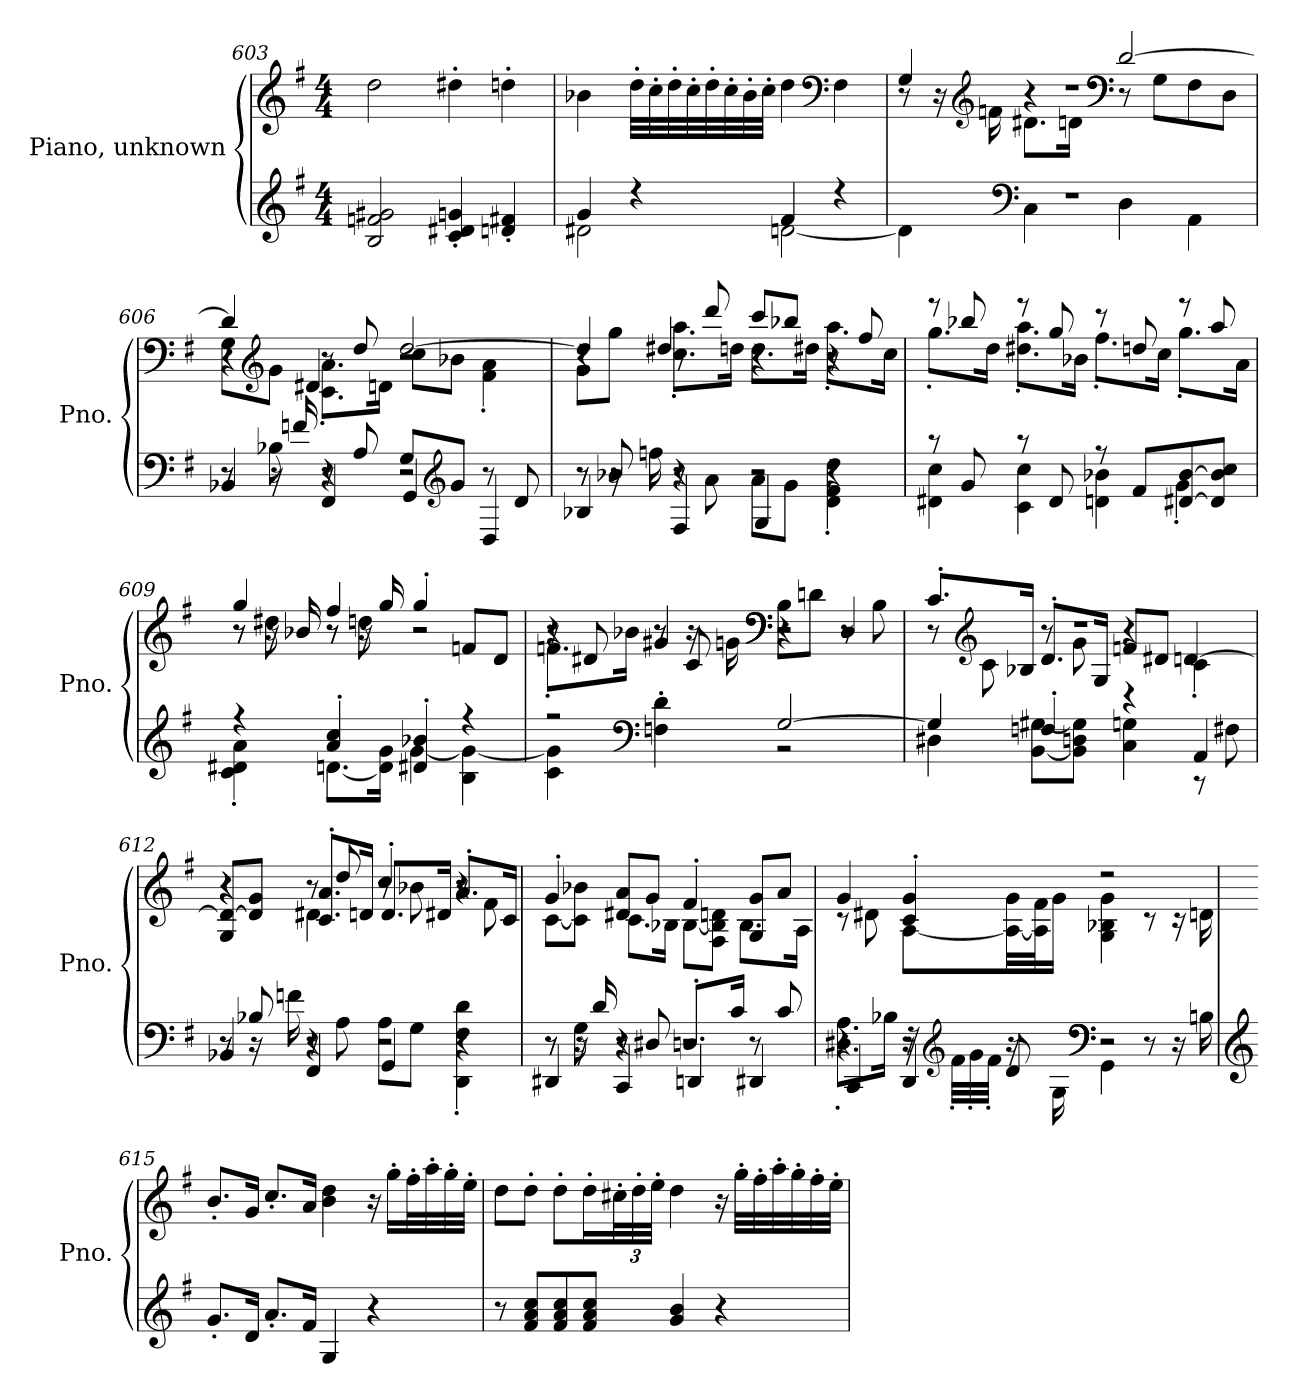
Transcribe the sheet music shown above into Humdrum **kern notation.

**kern	**kern
*part1	*part1
*staff2	*staff1
*I"Piano, unknown	*
*I'Pno.	*
*clefG2	*clefG2
*k[f#]	*k[f#]
*M4/4	*M4/4
=603	=603
2B/ 2fn/ 2g#X/	2dd\
4c/' 4d#X/' 4gn/'	4dd#X'\
4dn/' 4f#X/'	4ddn'\
!!LO:PB:g=z
=604	=604
*^	*
4g/	2d#X\	4b-X\
4r	.	32dd'\LLL
.	.	32cc'\
.	.	32dd'\
.	.	32cc'\
.	.	32dd'\
.	.	32cc'\
.	.	32b-'\
.	.	32cc'\JJJ
4f#/	[2dn\	4dd\
*	*	*clefF4
4r	.	4F#\
=605	=605	=605
*	*	*^
*	*	*	*^
1r	4d\]	1r	8r	4G/
.	.	.	16r	.
*	*	*clefG2	*	*
.	.	.	16fn\	.
*clefF4	*	*	*	*
.	4C\	.	8.d#X\L	4r
.	.	.	16dn\Jk	.
*	*	*clefF4	*	*
.	4D\	.	8r	[2d/
.	.	.	8G\L	.
.	4AA\	.	8F#\	.
.	.	.	8D\J	.
!!LO:LB:g=z	!!	!!
=606	=606	=606	=606	=606
*	*^	*	*	*
8r	8r	4BB-X/	4r	8G\L	4d/]
*	*	*	*clefG2	*	*
16r	8B-X\	.	.	8g\J	.
16fn/	.	.	.	.	.
8r	4r	4FF#/	8r	8.c\' 8.a\'L	4d#X/
8A/	.	.	8dd/	.	.
.	.	.	.	16dn\Jk	.
8G/L	2r	4GG/	[2dd/	8cc\L	2r
*clefG2	*	*	*	*	*
8g/J	.	.	.	8b-X\J	.
8r	.	4D/	.	4f#\' 4a\'	.
8d/	.	.	.	.	.
=607	=607	=607	=607	=607	=607
8r	8r	4B-X/	4dd/]	8g\L	4r
8b-X/	16r	.	.	8gg\J	.
.	16ffn\	.	.	.	.
4r	8r	4F#/	8r	8.cc\' 8.aa\'L	4dd#X/
.	8a\	.	8ddd/	.	.
.	.	.	.	16ddn\Jk	.
2r	8a\L	4G/	8ccc/L	8.dd\L	4r
.	8g\J	.	8bb-X/J	.	.
.	.	.	.	16dd#X\Jk	.
.	4d\' 4f#\' 4dd\'	4r	4r	8.aa'\L	8r
.	.	.	.	.	8ff#/
.	.	.	.	16cc\Jk	.
*	*v	*v	*	*	*
*	*	*	*v	*v
!!LO:LB:g=z
=608	=608	=608	=608
8r	4d#X\ 4cc\	8r	8.gg'\L
8g/	.	8bb-X/	.
.	.	.	16dd\Jk
8r	4c\ 4cc\	8r	8.dd#X\' 8.aa\'L
8d#/	.	8gg/	.
.	.	.	16b-X\Jk
8r	4dn\ 4b-X\	8r	8.ff#'\L
8f#/L	.	8ddn/	.
.	.	.	16cc\Jk
[8d#X/ [8b-/	4g'\	8r	8.gg'\L
8d#/] 8b-/] 8cc/J	.	8aa/	.
.	.	.	16a\Jk
=609	=609	=609	=609
*	*	*	*^
4r	4c\' 4d#X\' 4a\'	4gg/	8r	8r
.	.	.	8dd#X\	16r
.	.	.	.	16b-X/
4a/' 4cc/'	[8.dn\L	4ff#/	8r	8r
.	.	.	8ddn\	16r
.	16d\] 16g\Jk	.	.	16gg/
4d#X/' 4b-X/'	[4g\	2r	2r	4gg'/
4r	4B\ 4g\_	.	.	8fn/L
.	.	.	.	8d/J
!!LO:LB:g=z	!!	!!
=610	=610	=610	=610	=610
2r	4c\ 4g\]	8r	8.fn'\L	4r
.	.	8d#X/	.	.
.	.	.	16b-X\Jk	.
*clefF4	*	*	*	*
.	4Fn\' 4d\'	4g#X/	8r	8r
.	.	.	16r	8c/
.	.	.	16gn\	.
*	*	*clefF4	*	*
[2G/	2r	2r	8B\L	4r
.	.	.	8dn\J	.
.	.	.	8r	4D/
.	.	.	8B\	.
=611	=611	=611	=611	=611
4G/]	4D#X\	1r	8r	8.c'/L
*	*	*clefG2	*	*
.	.	.	8c\	.
.	.	.	.	16B-X/Jk
4Fn'/	[8BB\ [8G#X\L	.	8r	8.d'/L
.	8BB\] 8Dn\ 8G#\]J	.	8g\	.
.	.	.	.	16G/Jk
4r	4C\ 4Gn\	.	4r	8fn/L
.	.	.	.	8d#X/J
4AA/	8r	.	4c'\	[4dn/
.	8F#X\	.	.	.
!!LO:LB:g=z	!!	!!
=612	=612	=612	=612	=612
*	*^	*	*	*
8r	8r	4BB-X/	4r	4r	8G/ 8d/_L
8B-X/	16r	.	.	.	8d/] 8g/J
.	16fn\	.	.	.	.
4r	8r	4FF#/	8r	4d#X\	8.c/' 8.a/'L
.	8A\	.	8dd/	.	.
.	.	.	.	.	16dn/Jk
2r	8A\L	4GG/	4cc'/	8r	8.d/L
.	8G\J	.	.	8b-X\	.
.	.	.	.	.	16d#X/Jk
.	4DD\' 4F#\' 4d\'	4r	4r	8r	8.a'/L
.	.	.	.	8f#\	.
.	.	.	.	.	16c/Jk
*	*	*	*	*v	*v
=613	=613	=613	=613	=613
8r	8r	4DD#X/	4g'/	[8c\L
16r	8G\	.	.	8c\] 8b-X\J
16d/	.	.	.	.
8r	4r	4CC/	8d#X/ 8a/L	8.c\L
8D#X/	.	.	8g/J	.
.	.	.	.	16B-X\Jk
8.Dn'/L	2r	4DDn/	4f#'/	[8B-\L
.	.	.	.	8F#\ 8B-\] 8dn\J
16c/Jk	.	.	.	.
8r	.	4DD#X/	8G/ 8g/L	8.B-\L
8c/	.	.	8a/J	.
.	.	.	.	16A\Jk
!!LO:LB:g=z	!!
=614	=614	=614	=614	=614
4r	8.D#X\' 8.A\'L	4CC/	4g/	8r
.	.	.	.	8d#X\
.	16B-X\Jk	.	.	.
8r	32r	4DD/	4c/' 4g/'	[8A\L
*clefG2	*	*	*	*
.	32f#'\LLL	.	.	.
.	32g'\	.	.	.
.	32f#'\JJJ	.	.	.
8d/	16r	.	.	32A\_ 32g\LL
.	.	.	.	32A\] 32f#\J
.	16G\	.	.	16g\JJ
*clefF4	*	*	*	*
2r	4GG\	2r	2r	4G\ 4B-X\ 4g\
.	8r	.	.	8r
.	16r	.	.	16r
.	16Bn\	.	.	16dn\
*v	*v	*v	*	*
*	*v	*v
=615	=615
*clefG2	*
8.g'/L	8.b'/L
16d/Jk	16g/Jk
8.a'/L	8.cc'/L
16f#/Jk	16a/Jk
4G/	4b\ 4dd\
4r	16r
.	16gg'\LL
.	32ff#'\L
.	32aa'\
.	32gg'\
.	32ee'\JJJ
!!LO:PB:g=z
=616	=616
8r	8dd\L
8f#/ 8a/ 8cc/L	8dd'\J
8f#/ 8a/ 8cc/	8dd'\L
8f#/ 8a/ 8cc/J	16dd'\L
*	*Xbrackettup
.	48cc#X'\L
.	48dd'\
.	48ee'\JJJ
4g/ 4b/	4dd\
4r	16r
.	32gg'\LLL
.	32ff#'\
.	32aa'\
.	32gg'\
.	32ff#'\
.	32ee'\JJJ
=	=
*-	*-
